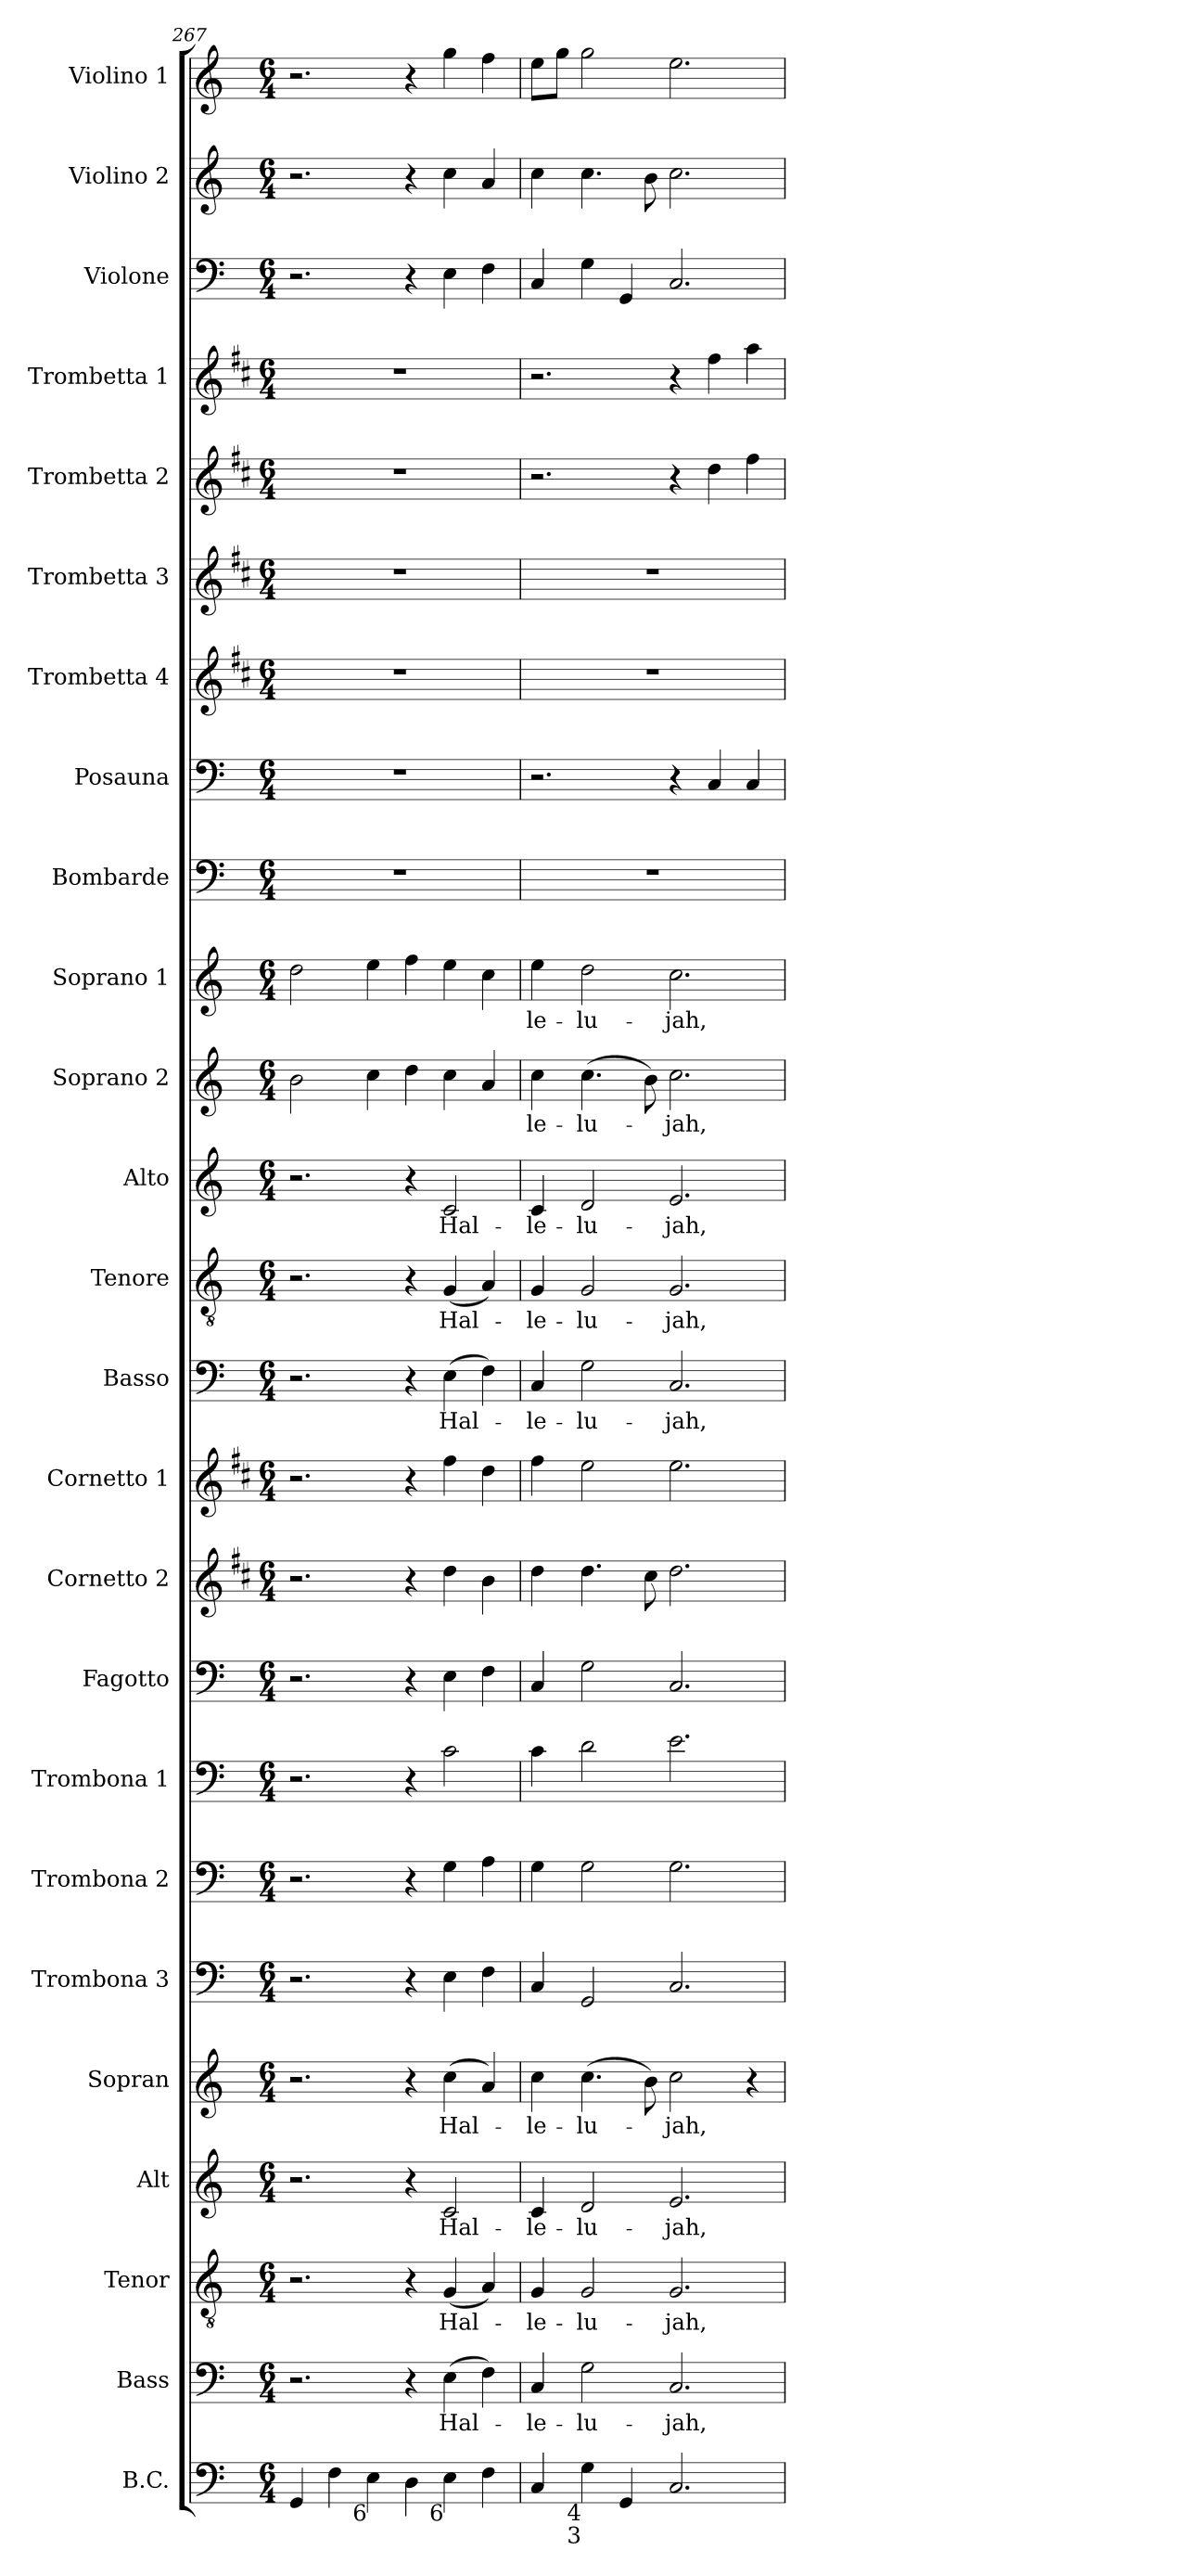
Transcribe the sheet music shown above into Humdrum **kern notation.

**kern	**kern	**text	**kern	**text	**kern	**text	**kern	**text	**kern	**kern	**kern	**kern	**kern	**kern	**kern	**text	**kern	**text	**kern	**text	**kern	**text	**kern	**text	**kern	**kern	**kern	**kern	**kern	**kern	**kern	**kern	**kern
*part25	*part24	*part24	*part23	*part23	*part22	*part22	*part21	*part21	*part20	*part19	*part18	*part17	*part16	*part15	*part14	*part14	*part13	*part13	*part12	*part12	*part11	*part11	*part10	*part10	*part9	*part8	*part7	*part6	*part5	*part4	*part3	*part2	*part1
*staff25	*staff24	*staff24	*staff23	*staff23	*staff22	*staff22	*staff21	*staff21	*staff20	*staff19	*staff18	*staff17	*staff16	*staff15	*staff14	*staff14	*staff13	*staff13	*staff12	*staff12	*staff11	*staff11	*staff10	*staff10	*staff9	*staff8	*staff7	*staff6	*staff5	*staff4	*staff3	*staff2	*staff1
*I"B.C.	*I"Bass	*	*I"Tenor	*	*I"Alt	*	*I"Sopran	*	*I"Trombona 3	*I"Trombona 2	*I"Trombona 1	*I"Fagotto	*I"Cornetto 2	*I"Cornetto 1	*I"Basso	*	*I"Tenore	*	*I"Alto	*	*I"Soprano 2	*	*I"Soprano 1	*	*I"Bombarde	*I"Posauna	*I"Trombetta 4	*I"Trombetta 3	*I"Trombetta 2	*I"Trombetta 1	*I"Violone	*I"Violino 2	*I"Violino 1
*I'B.C.	*I'B.	*	*I'T.	*	*I'A.	*	*I'S.	*	*I'Tbn. 2	*I'Tbn. 2	*I'Tbn. 1	*I'Fag.	*I'Cor. 2	*I'Cor. 1	*I'B.	*	*I'T.	*	*I'A.	*	*I'S.	*	*I'S.	*	*	*	*	*	*	*	*	*I'Vl. 2	*I'Vl. 1
*clefF4	*clefF4	*	*clefGv2	*	*clefG2	*	*clefG2	*	*clefF4	*clefF4	*clefF4	*clefF4	*clefG2	*clefG2	*clefF4	*	*clefGv2	*	*clefG2	*	*clefG2	*	*clefG2	*	*clefF4	*clefF4	*clefG2	*clefG2	*clefG2	*clefG2	*clefF4	*clefG2	*clefG2
*	*	*	*ITrd7c12	*	*	*	*	*	*	*	*	*	*ITrd1c2	*ITrd1c2	*	*	*ITrd7c12	*	*	*	*	*	*	*	*	*	*ITrd1c2	*ITrd1c2	*ITrd1c2	*ITrd1c2	*	*	*
*k[]	*k[]	*	*k[]	*	*k[]	*	*k[]	*	*k[]	*k[]	*k[]	*k[]	*k[]	*k[]	*k[]	*	*k[]	*	*k[]	*	*k[]	*	*k[]	*	*k[]	*k[]	*k[]	*k[]	*k[]	*k[]	*k[]	*k[]	*k[]
*C:	*C:	*	*C:	*	*C:	*	*C:	*	*C:	*C:	*C:	*C:	*C:	*C:	*C:	*	*C:	*	*C:	*	*C:	*	*C:	*	*C:	*C:	*C:	*C:	*C:	*C:	*C:	*C:	*C:
*M6/4	*M6/4	*	*M6/4	*	*M6/4	*	*M6/4	*	*M6/4	*M6/4	*M6/4	*M6/4	*M6/4	*M6/4	*M6/4	*	*M6/4	*	*M6/4	*	*M6/4	*	*M6/4	*	*M6/4	*M6/4	*M6/4	*M6/4	*M6/4	*M6/4	*M6/4	*M6/4	*M6/4
=267	=267	=267	=267	=267	=267	=267	=267	=267	=267	=267	=267	=267	=267	=267	=267	=267	=267	=267	=267	=267	=267	=267	=267	=267	=267	=267	=267	=267	=267	=267	=267	=267	=267
!	!	!	!	!	!	!	!	!	!	!	!	!	!	!	!	!	!	!	!	!	!	!	!	!	!LO:N:vis=1	!LO:N:vis=1	!LO:N:vis=1	!LO:N:vis=1	!LO:N:vis=1	!LO:N:vis=1	!	!	!
4GGi/	2.r	.	2.r	.	2.r	.	2.r	.	2.r	2.r	2.r	2.r	2.r	2.r	2.r	.	2.r	.	2.r	.	2bi\	.	2ddi\	.	1.r	1.r	1.r	1.r	1.r	1.r	2.r	2.r	2.r
4Fi\	.	.	.	.	.	.	.	.	.	.	.	.	.	.	.	.	.	.	.	.	.	.	.	.	.	.	.	.	.	.	.	.	.
!LO:TX:b:rj:t=6	!	!	!	!	!	!	!	!	!	!	!	!	!	!	!	!	!	!	!	!	!	!	!	!	!	!	!	!	!	!	!	!	!
4Ei\	.	.	.	.	.	.	.	.	.	.	.	.	.	.	.	.	.	.	.	.	4cci\	.	4eei\	.	.	.	.	.	.	.	.	.	.
4Di\	4r	.	4r	.	4r	.	4r	.	4r	4r	4r	4r	4r	4r	4r	.	4r	.	4r	.	4ddi\	.	4ffi\	.	.	.	.	.	.	.	4r	4r	4r
!	!	!LO:LY:b:color=#000000	!	!	!	!	!	!	!	!	!	!	!	!	!	!	!	!	!	!	!	!	!	!	!	!	!	!	!	!	!	!	!
!	!	!	!	!LO:LY:b:color=#000000	!	!	!	!	!	!	!	!	!	!	!	!	!	!	!	!	!	!	!	!	!	!	!	!	!	!	!	!	!
!	!	!	!	!	!	!LO:LY:b:color=#000000	!	!	!	!	!	!	!	!	!	!	!	!	!	!	!	!	!	!	!	!	!	!	!	!	!	!	!
!	!	!	!	!	!	!	!	!LO:LY:b:color=#000000	!	!	!	!	!	!	!	!	!	!	!	!	!	!	!	!	!	!	!	!	!	!	!	!	!
!	!	!	!	!	!	!	!	!	!	!	!	!	!	!	!	!LO:LY:b:color=#000000	!	!	!	!	!	!	!	!	!	!	!	!	!	!	!	!	!
!	!	!	!	!	!	!	!	!	!	!	!	!	!	!	!	!	!	!LO:LY:b:color=#000000	!	!	!	!	!	!	!	!	!	!	!	!	!	!	!
!LO:TX:b:rj:t=6	!	!	!	!	!	!	!	!	!	!	!	!	!	!	!	!	!	!	!	!	!	!	!	!	!	!	!	!	!	!	!	!	!
!	!	!	!	!	!	!	!	!	!	!	!	!	!	!	!	!	!	!	!	!LO:LY:b:color=#000000	!	!	!	!	!	!	!	!	!	!	!	!	!
4Ei\	(4Ei\	Hal-	(4GGi/	Hal-	2ci/	Hal-	(4cci\	Hal-	4Ei\	4Gi\	2ci\	4Ei\	4cci\	4eei\	(4Ei\	Hal-	(4GGi/	Hal-	2ci/	Hal-	4cci\	.	4eei\	.	.	.	.	.	.	.	4Ei\	4cci\	4ggi\
4Fi\	4Fi\)	.	4AAi/)	.	.	.	4ai/)	.	4Fi\	4Ai\	.	4Fi\	4ai\	4cci\	4Fi\)	.	4AAi/)	.	.	.	4ai/	.	4cci\	.	.	.	.	.	.	.	4Fi\	4ai/	4ffi\
!!LO:PB:g=z
=268	=268	=268	=268	=268	=268	=268	=268	=268	=268	=268	=268	=268	=268	=268	=268	=268	=268	=268	=268	=268	=268	=268	=268	=268	=268	=268	=268	=268	=268	=268	=268	=268	=268
!	!	!LO:LY:b:color=#000000	!	!	!	!	!	!	!	!	!	!	!	!	!	!	!	!	!	!	!	!	!	!	!	!	!	!	!	!	!	!	!
!	!	!	!	!LO:LY:b:color=#000000	!	!	!	!	!	!	!	!	!	!	!	!	!	!	!	!	!	!	!	!	!	!	!	!	!	!	!	!	!
!	!	!	!	!	!	!LO:LY:b:color=#000000	!	!	!	!	!	!	!	!	!	!	!	!	!	!	!	!	!	!	!	!	!	!	!	!	!	!	!
!	!	!	!	!	!	!	!	!LO:LY:b:color=#000000	!	!	!	!	!	!	!	!	!	!	!	!	!	!	!	!	!	!	!	!	!	!	!	!	!
!	!	!	!	!	!	!	!	!	!	!	!	!	!	!	!	!LO:LY:b:color=#000000	!	!	!	!	!	!	!	!	!	!	!	!	!	!	!	!	!
!	!	!	!	!	!	!	!	!	!	!	!	!	!	!	!	!	!	!LO:LY:b:color=#000000	!	!	!	!	!	!	!	!	!	!	!	!	!	!	!
!	!	!	!	!	!	!	!	!	!	!	!	!	!	!	!	!	!	!	!	!LO:LY:b:color=#000000	!	!	!	!	!	!	!	!	!	!	!	!	!
!	!	!	!	!	!	!	!	!	!	!	!	!	!	!	!	!	!	!	!	!	!	!LO:LY:b:color=#000000	!	!	!	!	!	!	!	!	!	!	!
!	!	!	!	!	!	!	!	!	!	!	!	!	!	!	!	!	!	!	!	!	!	!	!	!LO:LY:b:color=#000000	!LO:N:vis=1	!	!LO:N:vis=1	!LO:N:vis=1	!	!	!	!	!
4Ci/	4Ci/	-le-	4GGi/	-le-	4ci/	-le-	4cci\	-le-	4Ci/	4Gi\	4ci\	4Ci/	4cci\	4eei\	4Ci/	-le-	4GGi/	-le-	4ci/	-le-	4cci\	-le-	4eei\	-le-	1.r	2.r	1.r	1.r	2.r	2.r	4Ci/	4cci\	8eei\L
.	.	.	.	.	.	.	.	.	.	.	.	.	.	.	.	.	.	.	.	.	.	.	.	.	.	.	.	.	.	.	.	.	8ggi\J
!	!	!LO:LY:b:color=#000000	!	!	!	!	!	!	!	!	!	!	!	!	!	!	!	!	!	!	!	!	!	!	!	!	!	!	!	!	!	!	!
!	!	!	!	!LO:LY:b:color=#000000	!	!	!	!	!	!	!	!	!	!	!	!	!	!	!	!	!	!	!	!	!	!	!	!	!	!	!	!	!
!	!	!	!	!	!	!LO:LY:b:color=#000000	!	!	!	!	!	!	!	!	!	!	!	!	!	!	!	!	!	!	!	!	!	!	!	!	!	!	!
!	!	!	!	!	!	!	!	!LO:LY:b:color=#000000	!	!	!	!	!	!	!	!	!	!	!	!	!	!	!	!	!	!	!	!	!	!	!	!	!
!	!	!	!	!	!	!	!	!	!	!	!	!	!	!	!	!LO:LY:b:color=#000000	!	!	!	!	!	!	!	!	!	!	!	!	!	!	!	!	!
!	!	!	!	!	!	!	!	!	!	!	!	!	!	!	!	!	!	!LO:LY:b:color=#000000	!	!	!	!	!	!	!	!	!	!	!	!	!	!	!
!	!	!	!	!	!	!	!	!	!	!	!	!	!	!	!	!	!	!	!	!LO:LY:b:color=#000000	!	!	!	!	!	!	!	!	!	!	!	!	!
!	!	!	!	!	!	!	!	!	!	!	!	!	!	!	!	!	!	!	!	!	!	!LO:LY:b:color=#000000	!	!	!	!	!	!	!	!	!	!	!
!LO:TX:b:rj:t=4	!	!	!	!	!	!	!	!	!	!	!	!	!	!	!	!	!	!	!	!	!	!	!	!	!	!	!	!	!	!	!	!	!
!LO:TX:b:rj:t=3	!	!	!	!	!	!	!	!	!	!	!	!	!	!	!	!	!	!	!	!	!	!	!	!	!	!	!	!	!	!	!	!	!
!	!	!	!	!	!	!	!	!	!	!	!	!	!	!	!	!	!	!	!	!	!	!	!	!LO:LY:b:color=#000000	!	!	!	!	!	!	!	!	!
4Gi\	2Gi\	-lu-	2GGi/	-lu-	2di/	-lu-	(4.cci\	-lu-	2GGi/	2Gi\	2di\	2Gi\	4.cci\	2ddi\	2Gi\	-lu-	2GGi/	-lu-	2di/	-lu-	(4.cci\	-lu-	2ddi\	-lu-	.	.	.	.	.	.	4Gi\	4.cci\	2ggi\
4GGi/	.	.	.	.	.	.	.	.	.	.	.	.	.	.	.	.	.	.	.	.	.	.	.	.	.	.	.	.	.	.	4GGi/	.	.
.	.	.	.	.	.	.	8bi\)	.	.	.	.	.	8bi\	.	.	.	.	.	.	.	8bi\)	.	.	.	.	.	.	.	.	.	.	8bi\	.
!	!	!LO:LY:b:color=#000000	!	!	!	!	!	!	!	!	!	!	!	!	!	!	!	!	!	!	!	!	!	!	!	!	!	!	!	!	!	!	!
!	!	!	!	!LO:LY:b:color=#000000	!	!	!	!	!	!	!	!	!	!	!	!	!	!	!	!	!	!	!	!	!	!	!	!	!	!	!	!	!
!	!	!	!	!	!	!LO:LY:b:color=#000000	!	!	!	!	!	!	!	!	!	!	!	!	!	!	!	!	!	!	!	!	!	!	!	!	!	!	!
!	!	!	!	!	!	!	!	!LO:LY:b:color=#000000	!	!	!	!	!	!	!	!	!	!	!	!	!	!	!	!	!	!	!	!	!	!	!	!	!
!	!	!	!	!	!	!	!	!	!	!	!	!	!	!	!	!LO:LY:b:color=#000000	!	!	!	!	!	!	!	!	!	!	!	!	!	!	!	!	!
!	!	!	!	!	!	!	!	!	!	!	!	!	!	!	!	!	!	!LO:LY:b:color=#000000	!	!	!	!	!	!	!	!	!	!	!	!	!	!	!
!	!	!	!	!	!	!	!	!	!	!	!	!	!	!	!	!	!	!	!	!LO:LY:b:color=#000000	!	!	!	!	!	!	!	!	!	!	!	!	!
!	!	!	!	!	!	!	!	!	!	!	!	!	!	!	!	!	!	!	!	!	!	!LO:LY:b:color=#000000	!	!	!	!	!	!	!	!	!	!	!
!	!	!	!	!	!	!	!	!	!	!	!	!	!	!	!	!	!	!	!	!	!	!	!	!LO:LY:b:color=#000000	!	!	!	!	!	!	!	!	!
2.Ci/	2.Ci/	-jah,	2.GGi/	-jah,	2.ei/	-jah,	2cci\	-jah,	2.Ci/	2.Gi\	2.ei\	2.Ci/	2.cci\	2.ddi\	2.Ci/	-jah,	2.GGi/	-jah,	2.ei/	-jah,	2.cci\	-jah,	2.cci\	-jah,	.	4r	.	.	4r	4r	2.Ci/	2.cci\	2.eei\
.	.	.	.	.	.	.	.	.	.	.	.	.	.	.	.	.	.	.	.	.	.	.	.	.	.	4Ci/	.	.	4cci\	4eei\	.	.	.
.	.	.	.	.	.	.	4r	.	.	.	.	.	.	.	.	.	.	.	.	.	.	.	.	.	.	4Ci/	.	.	4eei\	4ggi\	.	.	.
=	=	=	=	=	=	=	=	=	=	=	=	=	=	=	=	=	=	=	=	=	=	=	=	=	=	=	=	=	=	=	=	=	=
*-	*-	*-	*-	*-	*-	*-	*-	*-	*-	*-	*-	*-	*-	*-	*-	*-	*-	*-	*-	*-	*-	*-	*-	*-	*-	*-	*-	*-	*-	*-	*-	*-	*-
